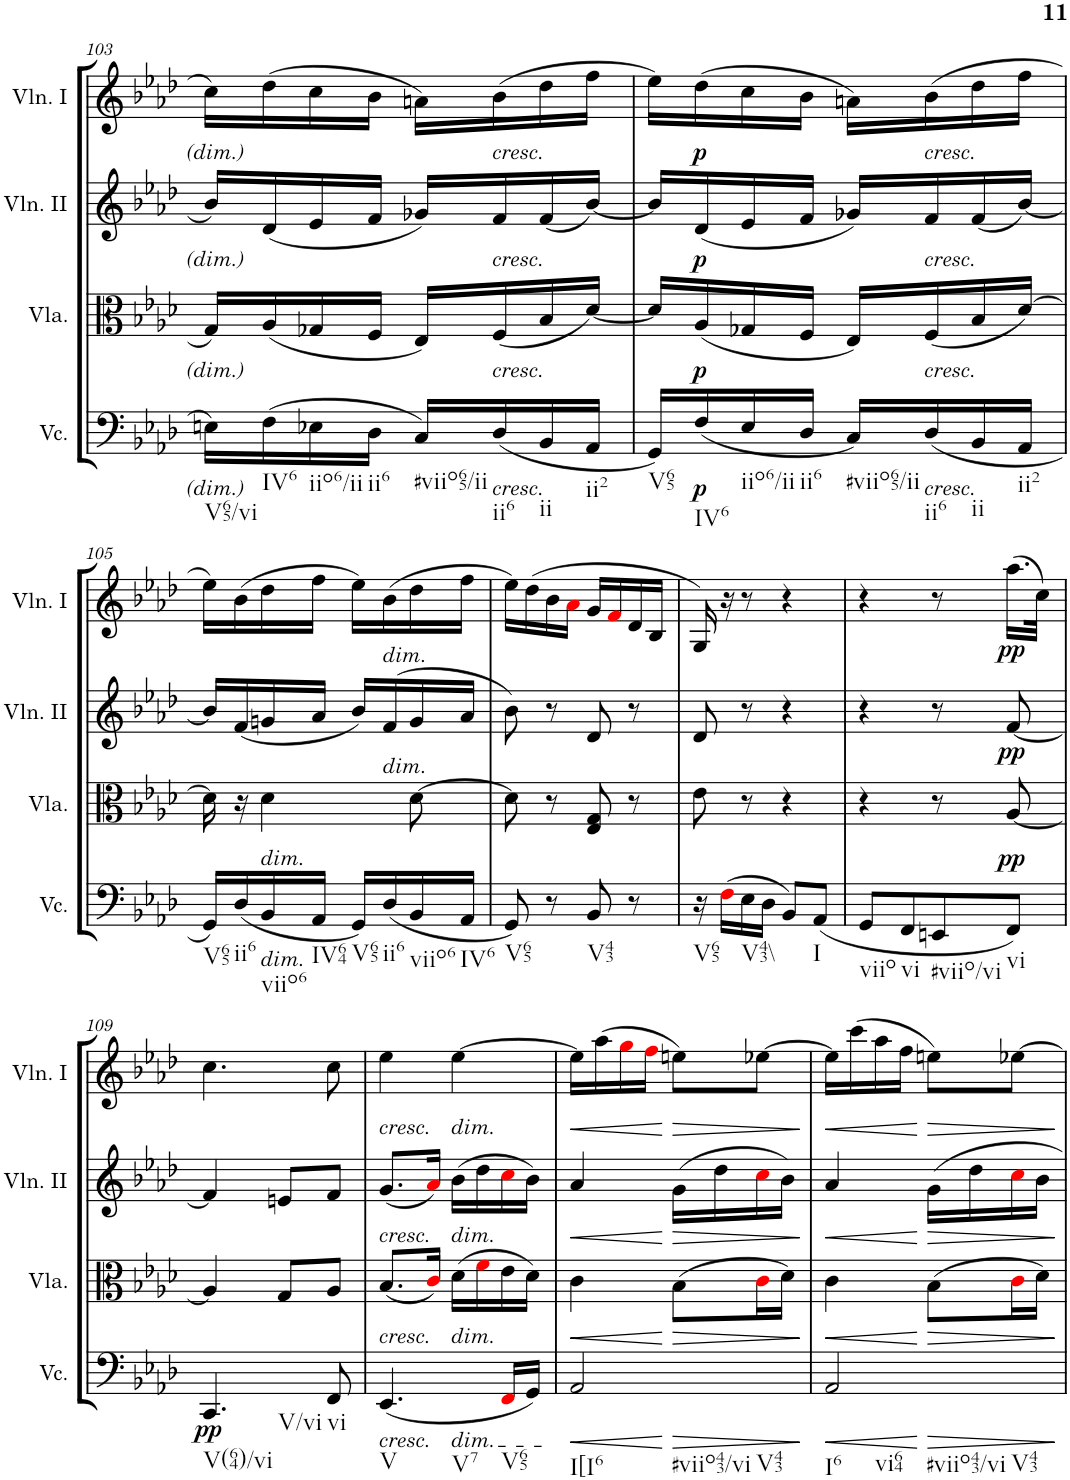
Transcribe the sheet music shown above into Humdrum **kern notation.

**kern	**dynam	**kern	**dynam	**kern	**dynam	**kern	**dynam
*part4	*part4	*part3	*part3	*part2	*part2	*part1	*part1
*staff4	*staff4	*staff3	*staff3	*staff2	*staff2	*staff1	*staff1
*I"Violoncello	*	*I"Viola	*	*I"Violino II	*	*I"Violino I	*
*I'Vc.	*	*I'Vla.	*	*I'Vln. II	*	*I'Vln. I	*
!!LO:PB:g=z
*clefF4	*	*clefC3	*	*clefG2	*	*clefG2	*
*k[b-e-a-d-]	*	*k[b-e-a-d-]	*	*k[b-e-a-d-]	*	*k[b-e-a-d-]	*
*M2/4	*	*M2/4	*	*M2/4	*	*M2/4	*
=103	=103	=103	=103	=103	=103	=103	=103
!LO:TX:b:t=V65/vi	!	!	!	!	!	!	!
16En\LL	.	16G/LL	.	16b-/LL	.	16cc\LL	.
!LO:TX:b:t=IV6	!	!	!	!	!	!	!
(16F\	.	(16A-/	.	(16d-/	.	(16dd-\	.
!LO:TX:b:t=iio6/ii	!	!	!	!	!	!	!
16E-X\	.	16G-X/	.	16e-/	.	16cc\	.
!LO:TX:b:t=ii6	!	!	!	!	!	!	!
16D-\JJ	.	16F/JJ	.	16f/JJ	.	16b-\JJ	.
!LO:TX:b:t=#viio65/ii	!	!	!	!	!	!	!
16C/LL)	.	16E-/LL)	.	16g-X/LL)	.	16an\LL)	.
!	!	!	!	!	!	!LO:TX:b:i:t=cresc.	!
!	!	!	!	!LO:TX:b:i:t=cresc.	!	!	!
!	!	!LO:TX:b:i:t=cresc.	!	!	!	!	!
!LO:TX:b:i:t=cresc.	!	!	!	!	!	!	!
!LO:TX:b:t=ii6	!	!	!	!	!	!	!
(16D-/	.	(16F/	.	16f/	.	(16b-\	.
!LO:TX:b:t=ii	!	!	!	!	!	!	!
16BB-/	.	16B-/	.	(16f/	.	16dd-\	.
!LO:TX:b:t=ii2	!	!	!	!	!	!	!
16AA-/JJ	.	[16d-/JJ)	.	[16b-/JJ)	.	16ff\JJ	.
=104	=104	=104	=104	=104	=104	=104	=104
!LO:TX:b:t=V65	!	!	!	!	!	!	!
16GG/LL)	.	16d-/LL]	.	16b-/LL]	.	16ee-\LL)	.
!LO:TX:b:t=IV6	!	!	!	!	!	!	!
!	!LO:DY:b	!	!LO:DY:b	!	!LO:DY:b	!	!LO:DY:b
(16F/	p	(16A-/	p	(16d-/	p	(16dd-\	p
!LO:TX:b:t=iio6/ii	!	!	!	!	!	!	!
16E-/	.	16G-X/	.	16e-/	.	16cc\	.
!LO:TX:b:t=ii6	!	!	!	!	!	!	!
16D-/JJ	.	16F/JJ	.	16f/JJ	.	16b-\JJ	.
!LO:TX:b:t=#viio65/ii	!	!	!	!	!	!	!
16C/LL)	.	16E-/LL)	.	16g-X/LL)	.	16an\LL)	.
!	!	!	!	!	!	!LO:TX:b:i:t=cresc.	!
!	!	!	!	!LO:TX:b:i:t=cresc.	!	!	!
!	!	!LO:TX:b:i:t=cresc.	!	!	!	!	!
!LO:TX:b:i:t=cresc.	!	!	!	!	!	!	!
!LO:TX:b:t=ii6	!	!	!	!	!	!	!
(16D-/	.	(16F/	.	16f/	.	(16b-\	.
!LO:TX:b:t=ii	!	!	!	!	!	!	!
16BB-/	.	16B-/	.	(16f/	.	16dd-\	.
!LO:TX:b:t=ii2	!	!	!	!	!	!	!
16AA-/JJ	.	[16d-/JJ)	.	[16b-/JJ)	.	16ff\JJ	.
!!LO:LB:g=z
=105	=105	=105	=105	=105	=105	=105	=105
!LO:TX:b:t=V65	!	!	!	!	!	!	!
16GG/LL)	.	16d-\]	.	16b-/LL]	.	16ee-\LL)	.
!LO:TX:b:t=ii6	!	!	!	!	!	!	!
(16D-/	.	16r	.	(16f/	.	(16b-\	.
!	!	!LO:TX:b:i:t=dim.	!	!	!	!	!
!LO:TX:b:i:t=dim.	!	!	!	!	!	!	!
!LO:TX:b:t=viio6	!	!	!	!	!	!	!
16BB-/	.	4d-\	.	16gn/	.	16dd-\	.
!LO:TX:b:t=IV64	!	!	!	!	!	!	!
16AA-/JJ	.	.	.	16a-/JJ	.	16ff\JJ	.
!LO:TX:b:t=V65	!	!	!	!	!	!	!
16GG/LL)	.	.	.	16b-/LL)	.	16ee-\LL)	.
!	!	!	!	!	!	!LO:TX:b:i:t=dim.	!
!	!	!	!	!LO:TX:b:i:t=dim.	!	!	!
!LO:TX:b:t=ii6	!	!	!	!	!	!	!
(16D-/	.	.	.	(16f/	.	(16b-\	.
!LO:TX:b:t=viio6	!	!	!	!	!	!	!
16BB-/	.	[8d-\	.	16g/	.	16dd-\	.
!LO:TX:b:t=IV6	!	!	!	!	!	!	!
16AA-/JJ	.	.	.	16a-/JJ	.	16ff\JJ	.
=106	=106	=106	=106	=106	=106	=106	=106
!LO:TX:b:t=V65	!	!	!	!	!	!	!
8GG/)	.	8d-\]	.	8b-\)	.	16ee-\LL)	.
.	.	.	.	.	.	(16dd-\	.
8r	.	8r	.	8r	.	16b-\	.
.	.	.	.	.	.	16a-i\JJ	.
!LO:TX:b:t=V43	!	!	!	!	!	!	!
8BB-/	.	8E-/ 8G/	.	8d-/	.	16g/LL	.
.	.	.	.	.	.	16fi/	.
8r	.	8r	.	8r	.	16d-/	.
.	.	.	.	.	.	16B-/JJ	.
=107	=107	=107	=107	=107	=107	=107	=107
!LO:TX:b:t=V65	!	!	!	!	!	!	!
16r	.	8e-\	.	8d-/	.	16G/)	.
(16Fi\LL	.	.	.	.	.	16r	.
!LO:TX:b:t=V43\\	!	!	!	!	!	!	!
16E-\	.	8r	.	8r	.	8r	.
16D-\JJ	.	.	.	.	.	.	.
8BB-/L)	.	4r	.	4r	.	4r	.
!LO:TX:b:t=I	!	!	!	!	!	!	!
(8AA-/J	.	.	.	.	.	.	.
=108	=108	=108	=108	=108	=108	=108	=108
!LO:TX:b:t=viio	!	!	!	!	!	!	!
8GG/L	.	4r	.	4r	.	4r	.
!LO:TX:b:t=vi	!	!	!	!	!	!	!
8FF/	.	.	.	.	.	.	.
!LO:TX:b:t=#viio/vi	!	!	!	!	!	!	!
8EEn/	.	8r	.	8r	.	8r	.
!LO:TX:b:t=vi	!	!	!	!	!	!	!
!	!	!	!LO:DY:b	!	!LO:DY:b	!	!LO:DY:b
8FF/J)	.	[8A-/	pp	[8f/	pp	(16.aa-\LL	pp
.	.	.	.	.	.	32cc\JJk)	.
!!LO:LB:g=z
=109	=109	=109	=109	=109	=109	=109	=109
!LO:TX:b:t=V(64)/vi	!	!	!	!	!	!	!
!LO:TX:b:t=V/vi	!	!	!	!	!	!	!
!	!LO:DY:b	!	!	!	!	!	!
4.CC/	pp	4A-/]	.	4f/]	.	4.cc\	.
.	.	8G/L	.	8en/L	.	.	.
!LO:TX:b:t=vi	!	!	!	!	!	!	!
8FF/	.	8A-/J	.	8f/J	.	8cc\	.
=110	=110	=110	=110	=110	=110	=110	=110
*^	*	*	*	*	*	*	*
!	!	!	!	!	!	!	!LO:TX:b:i:t=cresc.	!
!	!	!	!	!	!LO:TX:b:i:t=cresc.	!	!	!
!	!	!	!LO:TX:b:i:t=cresc.	!	!	!	!	!
!LO:TX:b:i:t=cresc.	!	!	!	!	!	!	!	!
!LO:TX:b:t=V	!	!	!	!	!	!	!	!
!LO:TX:b:t=V7	!	!	!	!	!	!	!	!
(4.EE-/	4ryy	.	(8.B-/L	.	(8.g/L	.	4ee-\	.
.	.	.	16ci/Jk)	.	16a-i/Jk)	.	.	.
!	!	!	!	!	!	!	!LO:TX:b:i:t=dim.	!
!	!	!	!	!	!LO:TX:b:i:t=dim.	!	!	!
!	!	!	!LO:TX:b:i:t=dim.	!	!	!	!	!
!	!LO:TX:b:i:t=dim.	!	!	!	!	!	!	!
.	4ryy	.	(16d-\LL	.	(16b-\LL	.	[4ee-\	.
.	.	.	16fi\	.	16dd-\	.	.	.
!LO:TX:b:t=V65	!	!	!	!	!	!	!	!
16FFi/LL	.	.	16e-\	.	16cci\	.	.	.
16GG/JJ)	.	.	16d-\JJ)	.	16b-\JJ)	.	.	.
=111	=111	=111	=111	=111	=111	=111	=111	=111
!LO:TX:b:t=I[I6	!	!	!	!	!	!	!	!
!LO:TX:b:t=#viio43/vi	!	!	!	!	!	!	!	!
!LO:TX:b:t=V43	!	!	!	!	!	!	!	!
!	!	!LO:HP:b	!	!LO:HP:b	!	!LO:HP:b	!	!LO:HP:b
2AA-/	4ryy	<	4c\	<	4a-/	<	16ee-\LL]	<
.	.	.	.	.	.	.	(16aa-\	.
.	.	.	.	.	.	.	16ggi\	.
.	.	.	.	.	.	.	16ffi\JJ	.
!	!	!LO:HP:b	!	!LO:HP:n=1:b	!	!LO:HP:n=1:b	!	!LO:HP:n=1:b
.	4ryy	>	(8B-\L	[ >	(16g\LL	[ >	8een\L)	[ >
.	.	.	.	.	16dd-\	.	.	.
.	.	.	16ci\L	.	16cci\	.	[8ee-X\J	.
.	.	.	16d-\JJ)	.	16b-\JJ)	.	.	.
*v	*v	*	*	*	*	*	*	*
.	.	.	]	.	]	.	]
=112	=112	=112	=112	=112	=112	=112	=112
*^	*	*	*	*	*	*	*
!LO:TX:b:t=I6	!	!	!	!	!	!	!	!
!LO:TX:b:t=vi64	!	!	!	!	!	!	!	!
!LO:TX:b:t=#viio43/vi	!	!	!	!	!	!	!	!
!LO:TX:b:t=V43	!	!	!	!	!	!	!	!
!	!	!	!	!LO:HP:b	!	!LO:HP:b	!	!LO:HP:b
2AA-/	4ryy	.	4c\	<	4a-/	<	16ee-\LL]	<
.	.	.	.	.	.	.	(16ccc\	.
.	.	.	.	.	.	.	16aa-\	.
.	.	.	.	.	.	.	16ff\JJ	.
!	!	!	!	!LO:HP:n=1:b	!	!LO:HP:n=1:b	!	!LO:HP:n=1:b
.	4ryy	[	(8B-\L	[ >	16g\LL	[ >	8een\L)	[ >
.	.	.	.	.	16dd-\	.	.	.
.	.	.	16ci\L	.	16cci\	.	[8ee-X\J	.
.	.	.	16d-\JJ)	.	16b-\JJ	.	.	.
*v	*v	*	*	*	*	*	*	*
.	]	.	]	.	]	.	]
=	=	=	=	=	=	=	=
*-	*-	*-	*-	*-	*-	*-	*-
